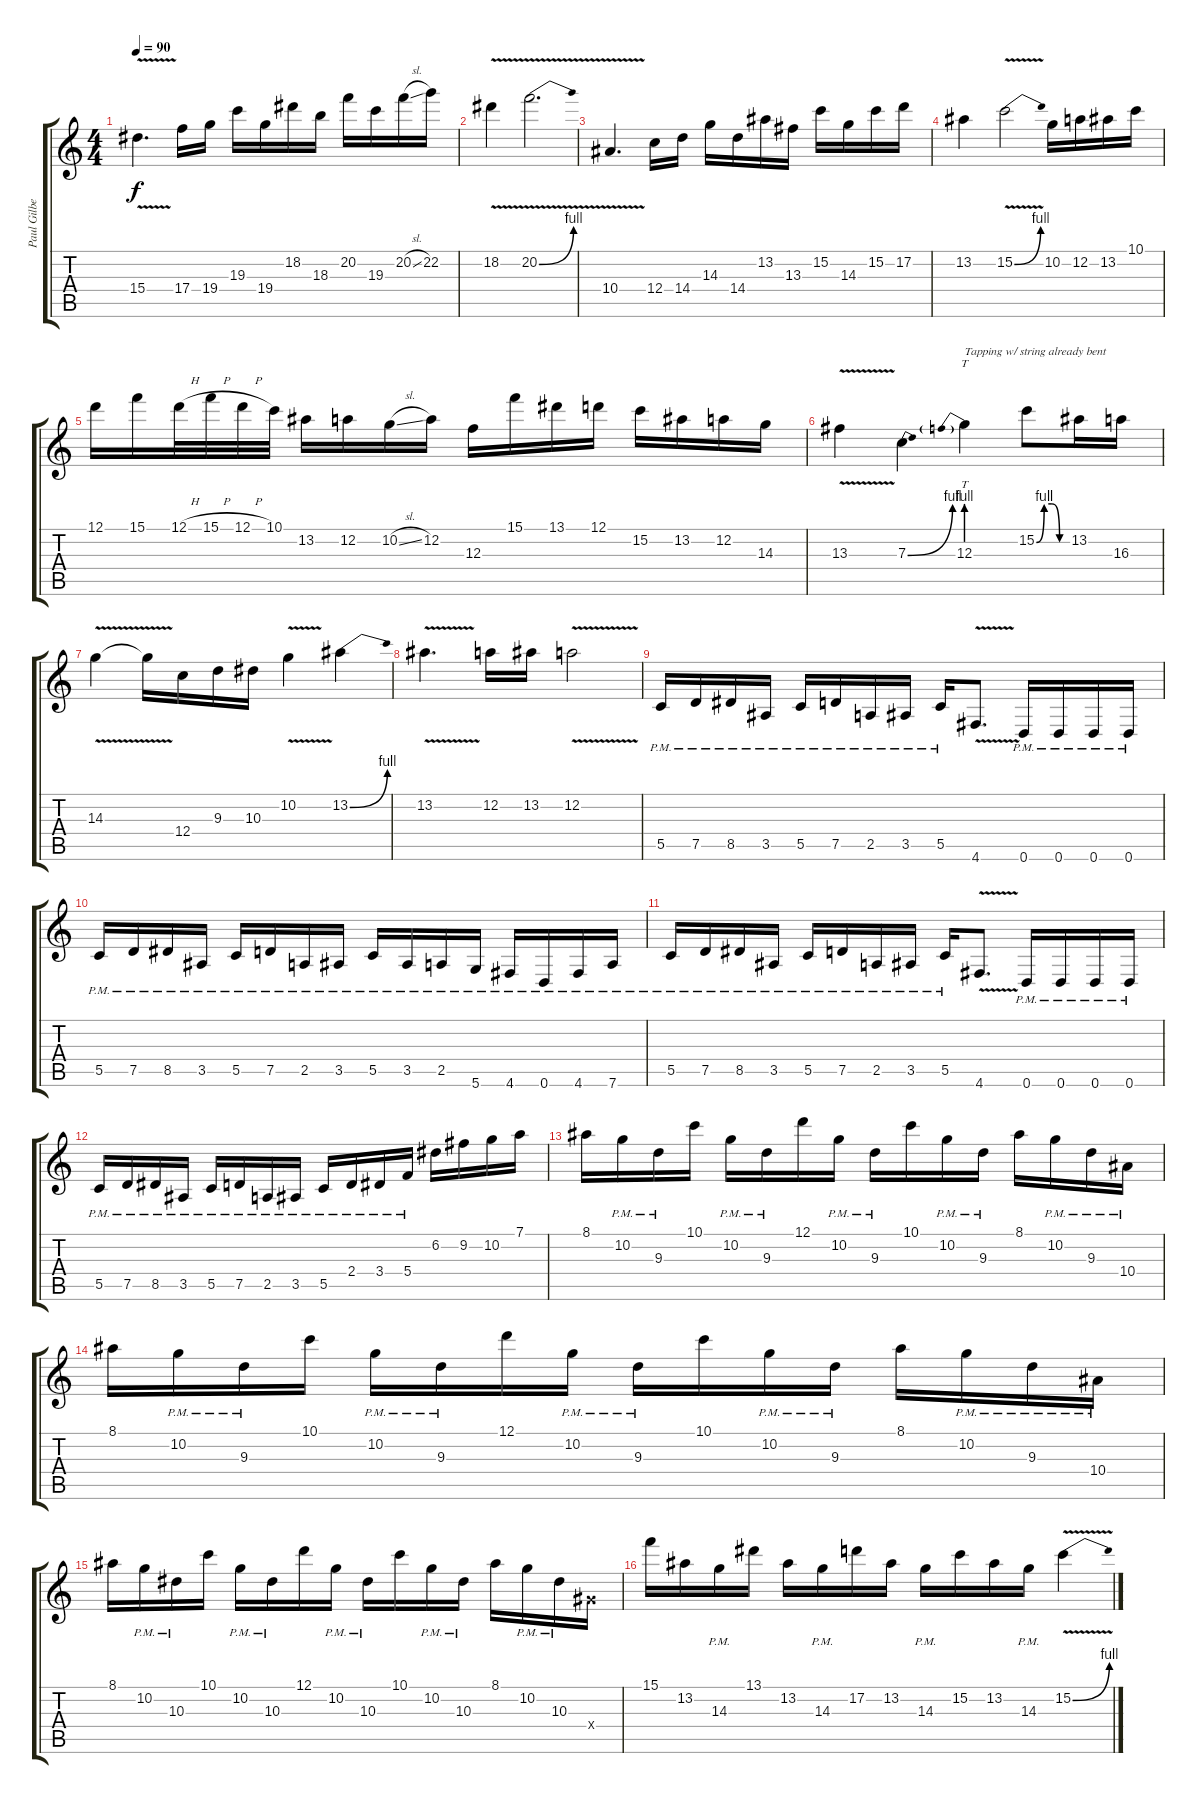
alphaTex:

\track ("Paul Gilbert (Rythm Guitar)" "Paul Gilbe") {instrument distortionguitar}
\staff {score tabs}
\tuning (D4 A3 F3 C3 G2 D2) {hide}
\ts (4 4)
\tempo 90
\clef g2
\ks c
15.4{v}.4{d dy f} 17.4.16 19.4.16 19.3.16 19.4.16 18.2.16 18.3.16 20.2.16 19.3.16 20.2{sl}.16 22.2.16 |
18.2{v}.4 20.2{be (bend 0 0 60 4) v}.2{d} |
10.4{v}.4{d} 12.4.16 14.4.16 14.3.16 14.4.16 13.2.16 13.3.16 15.2.16 14.3.16 15.2.16 17.2.16 |
13.2.4 15.2{be (bend 0 0 60 4) v}.2 10.2.16 12.2.16 13.2.16 10.1.16 |
12.1.16 15.1.16 12.1{h}.32 15.1{h}.32 12.1{h}.32 10.1.32 13.2.16 12.2.16 10.2{sl}.16 12.2.16 12.3.16 15.1.16 13.1.16 12.1.16 15.2.16 13.2.16 12.2.16 14.3.16 |
13.3{v}.4 7.3{be (bend 0 0 60 4)}.4 12.3{be (prebend 0 4 60 4)}.4{tt txt "Tapping w/ string already bent"} 15.2{be (custom 0 0 15 4 30 4 45 0 60 0)}.8 13.2.16 16.3.16 |
14.3{v}.4 14.3{t}.16 12.4.16 9.3.16 10.3.16 10.2{v}.4 13.2{be (bend 0 0 60 4)}.4 |
13.2{v}.4{d} 12.2.16 13.2.16 12.2{v}.2 |
5.5{pm}.16 7.5{pm}.16 8.5{pm}.16 3.5{pm}.16 5.5{pm}.16 7.5{pm}.16 2.5{pm}.16 3.5{pm}.16 5.5{pm}.16 4.6{v}.8{d} 0.6{pm}.16 0.6{pm}.16 0.6{pm}.16 0.6{pm}.16 |
5.5{pm}.16 7.5{pm}.16 8.5{pm}.16 3.5{pm}.16 5.5{pm}.16 7.5{pm}.16 2.5{pm}.16 3.5{pm}.16 5.5{pm}.16 3.5{pm}.16 2.5{pm}.16 5.6{pm}.16 4.6{pm}.16 0.6{pm}.16 4.6{pm}.16 7.6{pm}.16 |
5.5{pm}.16 7.5{pm}.16 8.5{pm}.16 3.5{pm}.16 5.5{pm}.16 7.5{pm}.16 2.5{pm}.16 3.5{pm}.16 5.5{pm}.16 4.6{v}.8{d} 0.6{pm}.16 0.6{pm}.16 0.6{pm}.16 0.6{pm}.16 |
5.5{pm}.16 7.5{pm}.16 8.5{pm}.16 3.5{pm}.16 5.5{pm}.16 7.5{pm}.16 2.5{pm}.16 3.5{pm}.16 5.5{pm}.16 2.4{pm}.16 3.4{pm}.16 5.4{pm}.16 6.2.16 9.2.16 10.2.16 7.1.16 |
8.1.16 10.2{pm}.16 9.3{pm}.16 10.1.16 10.2{pm}.16 9.3{pm}.16 12.1.16 10.2{pm}.16 9.3{pm}.16 10.1.16 10.2{pm}.16 9.3{pm}.16 8.1.16 10.2{pm}.16 9.3{pm}.16 10.4{pm}.16 |
8.1.16 10.2{pm}.16 9.3{pm}.16 10.1.16 10.2{pm}.16 9.3{pm}.16 12.1.16 10.2{pm}.16 9.3{pm}.16 10.1.16 10.2{pm}.16 9.3{pm}.16 8.1.16 10.2{pm}.16 9.3{pm}.16 10.4{pm}.16 |
8.1.16 10.2{pm}.16 10.3{pm}.16 10.1.16 10.2{pm}.16 10.3{pm}.16 12.1.16 10.2{pm}.16 10.3{pm}.16 10.1.16 10.2{pm}.16 10.3{pm}.16 8.1.16 10.2{pm}.16 10.3{pm}.16 8.4{x}.16 |
15.1.16 13.2.16 14.3{pm}.16 13.1.16 13.2.16 14.3{pm}.16 17.2.16 13.2.16 14.3{pm}.16 15.2.16 13.2.16 14.3{pm}.16 15.2{be (bend 0 0 60 4) v}.4
